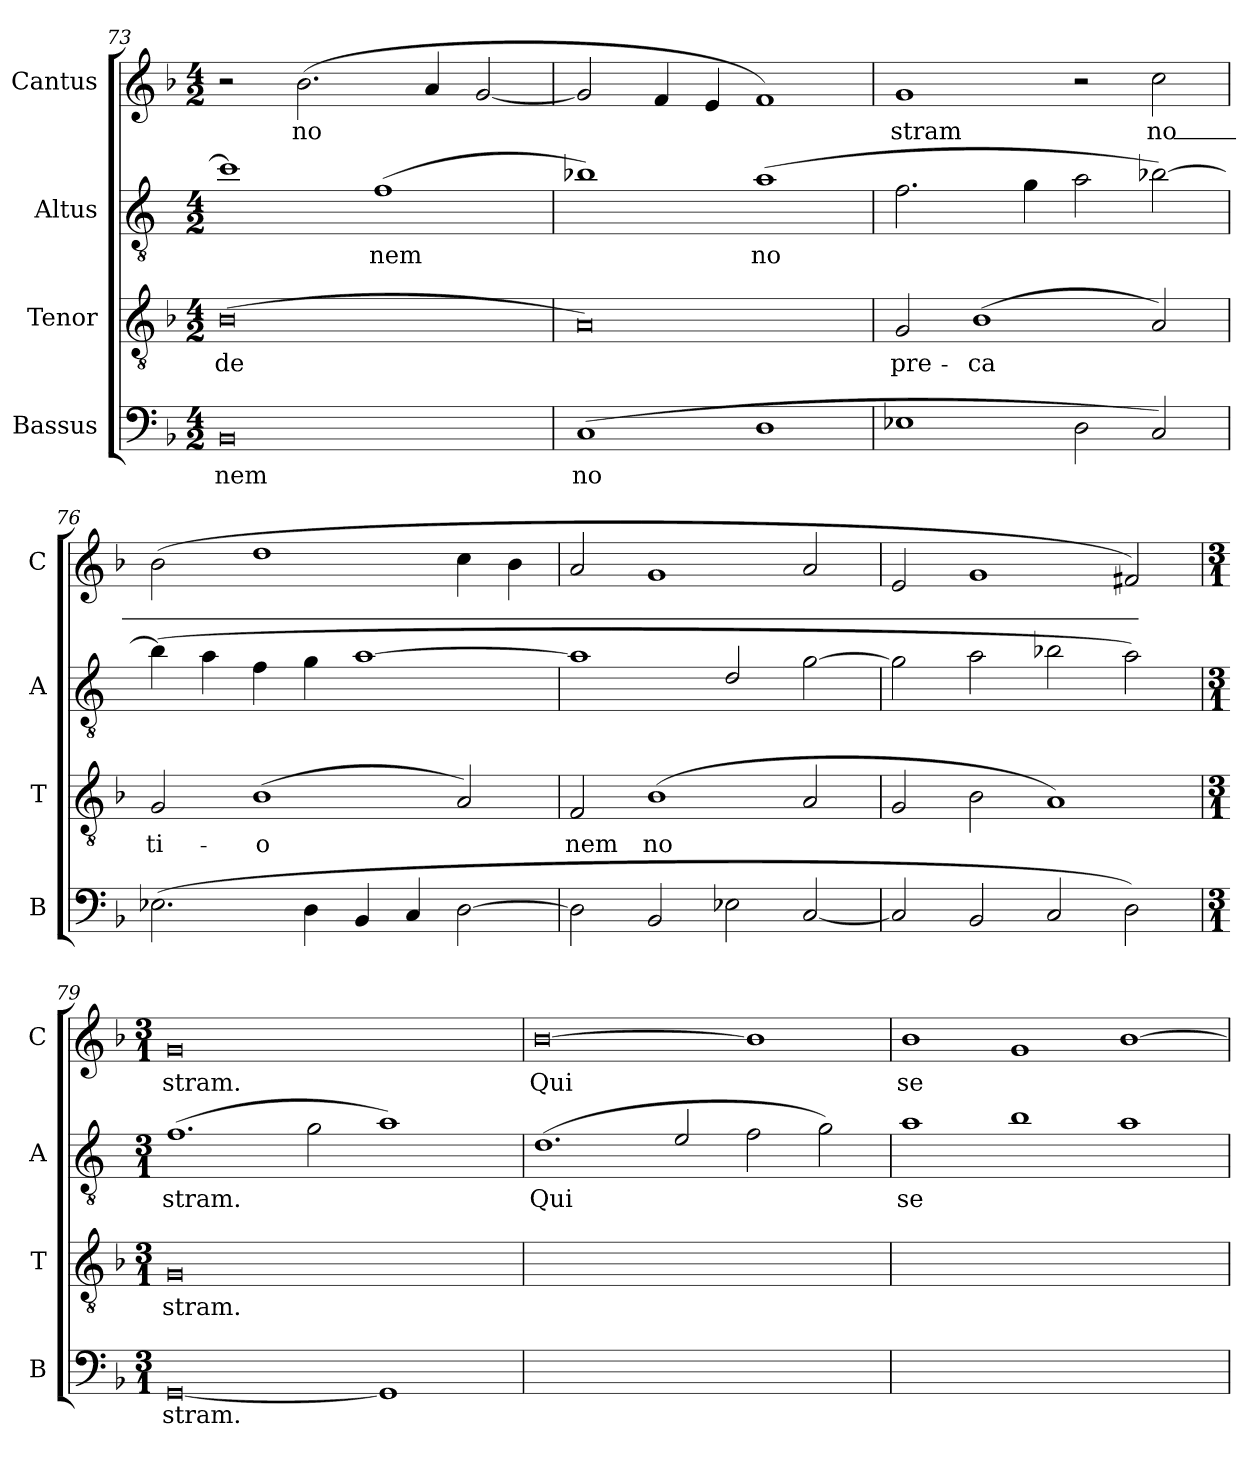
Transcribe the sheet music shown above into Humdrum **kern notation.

**kern	**text	**kern	**text	**kern	**text	**kern	**text
*part4	*part4	*part3	*part3	*part2	*part2	*part1	*part1
*staff4	*staff4	*staff3	*staff3	*staff2	*staff2	*staff1	*staff1
*I"Bassus	*	*I"Tenor	*	*I"Altus	*	*I"Cantus	*
*I'B	*	*I'T	*	*I'A	*	*I'C	*
*clefF4	*	*clefGv2	*	*clefGv2	*	*clefG2	*
*	*	*	*	*ITrd4c7	*	*	*
*k[b-]	*	*k[b-]	*	*k[b-]	*	*k[b-]	*
*M4/2	*	*M4/2	*	*M4/2	*	*M4/2	*
=73	=73	=73	=73	=73	=73	=73	=73
!	!LO:LY:b	!	!LO:LY:b	!	!	!	!
0BB-	nem	(0B-	de	1f]	.	2r	.
!	!	!	!	!	!	!	!LO:LY:b
.	.	.	.	.	.	(2.b-\	no
!	!	!	!	!	!LO:LY:b	!	!
.	.	.	.	(1B-	nem	.	.
.	.	.	.	.	.	4a/	.
.	.	.	.	.	.	[2g/	.
=74	=74	=74	=74	=74	=74	=74	=74
!	!LO:LY:b	!	!	!	!	!	!
(1C	no	0A)	.	1e-X)	.	2g/]	.
.	.	.	.	.	.	4f/	.
.	.	.	.	.	.	4e/	.
!	!	!	!	!	!LO:LY:b	!	!
1D	.	.	.	(1d	no	1f)	.
!!LO:LB:g=z
=75	=75	=75	=75	=75	=75	=75	=75
!	!	!	!LO:LY:b	!	!	!	!LO:LY:b
1E-X	.	2G/	pre-	2.B-\	.	1g	stram
!	!	!	!LO:LY:b	!	!	!	!
.	.	(1B-	ca	.	.	.	.
.	.	.	.	4c\	.	.	.
2D\	.	.	.	2d\	.	2r	.
!	!	!	!	!	!	!	!LO:LY:b
2C/)	.	2A/)	.	[2e-X\)	.	2cc\	no_-
!!LO:LB:g=z
=76	=76	=76	=76	=76	=76	=76	=76
!	!	!	!LO:LY:b	!	!	!	!
(2.E-X\	.	2G/	ti-	(4e-\]	.	(2b-\	.
.	.	.	.	4d\	.	.	.
!	!	!	!LO:LY:b	!	!	!	!
.	.	(1B-	o	4B-\	.	1dd	.
4D\	.	.	.	4c\	.	.	.
4BB-/	.	.	.	[1d	.	.	.
4C/	.	.	.	.	.	.	.
[2D\	.	2A/)	.	.	.	4cc\	.
.	.	.	.	.	.	4b-\	.
=77	=77	=77	=77	=77	=77	=77	=77
!	!	!	!LO:LY:b	!	!	!	!
2D\]	.	2F/	nem	1d]	.	2a/	.
!	!	!	!LO:LY:b	!	!	!	!
2BB-/	.	(1B-	no	.	.	1g	.
2E-X\	.	.	.	2G/	.	.	.
[2C/	.	2A/	.	[2c\	.	2a/	.
=78	=78	=78	=78	=78	=78	=78	=78
2C/]	.	2G/	.	2c\]	.	2e/	.
2BB-/	.	2B-\	.	2d\	.	1g	.
2C/	.	1A)	.	2e-X\	.	.	.
2D\)	.	.	.	2d\)	.	2f#X/)	.
=79	=79	=79	=79	=79	=79	=79	=79
*M3/1	*	*M3/1	*	*M3/1	*	*M3/1	*
!	!LO:LY:b	!	!LO:LY:b	!	!LO:LY:b	!	!LO:LY:b
[0GG	stram.	0G	stram.	(1.B-	stram.	0g	stram.
.	.	.	.	2c\	.	.	.
1GG]	.	2ryy	.	1d)	.	2ryy	.
.	.	2ryy	.	.	.	2ryy	.
=80	=80	=80	=80	=80	=80	=80	=80
!	!	!	!	!	!LO:LY:b	!	!LO:LY:b
0.ryy	.	0.ryy	.	(1.G	Qui	[0b-	Qui
.	.	.	.	2A/	.	.	.
.	.	.	.	2B-\	.	1b-]	.
.	.	.	.	2c\)	.	.	.
!!LO:LB:g=z
=81	=81	=81	=81	=81	=81	=81	=81
!	!	!	!	!	!LO:LY:b	!	!LO:LY:b
0.ryy	.	0.ryy	.	1d	se	1b-	se
.	.	.	.	1e	.	1g	.
.	.	.	.	1d	.	[1b-	.
=	=	=	=	=	=	=	=
*-	*-	*-	*-	*-	*-	*-	*-
